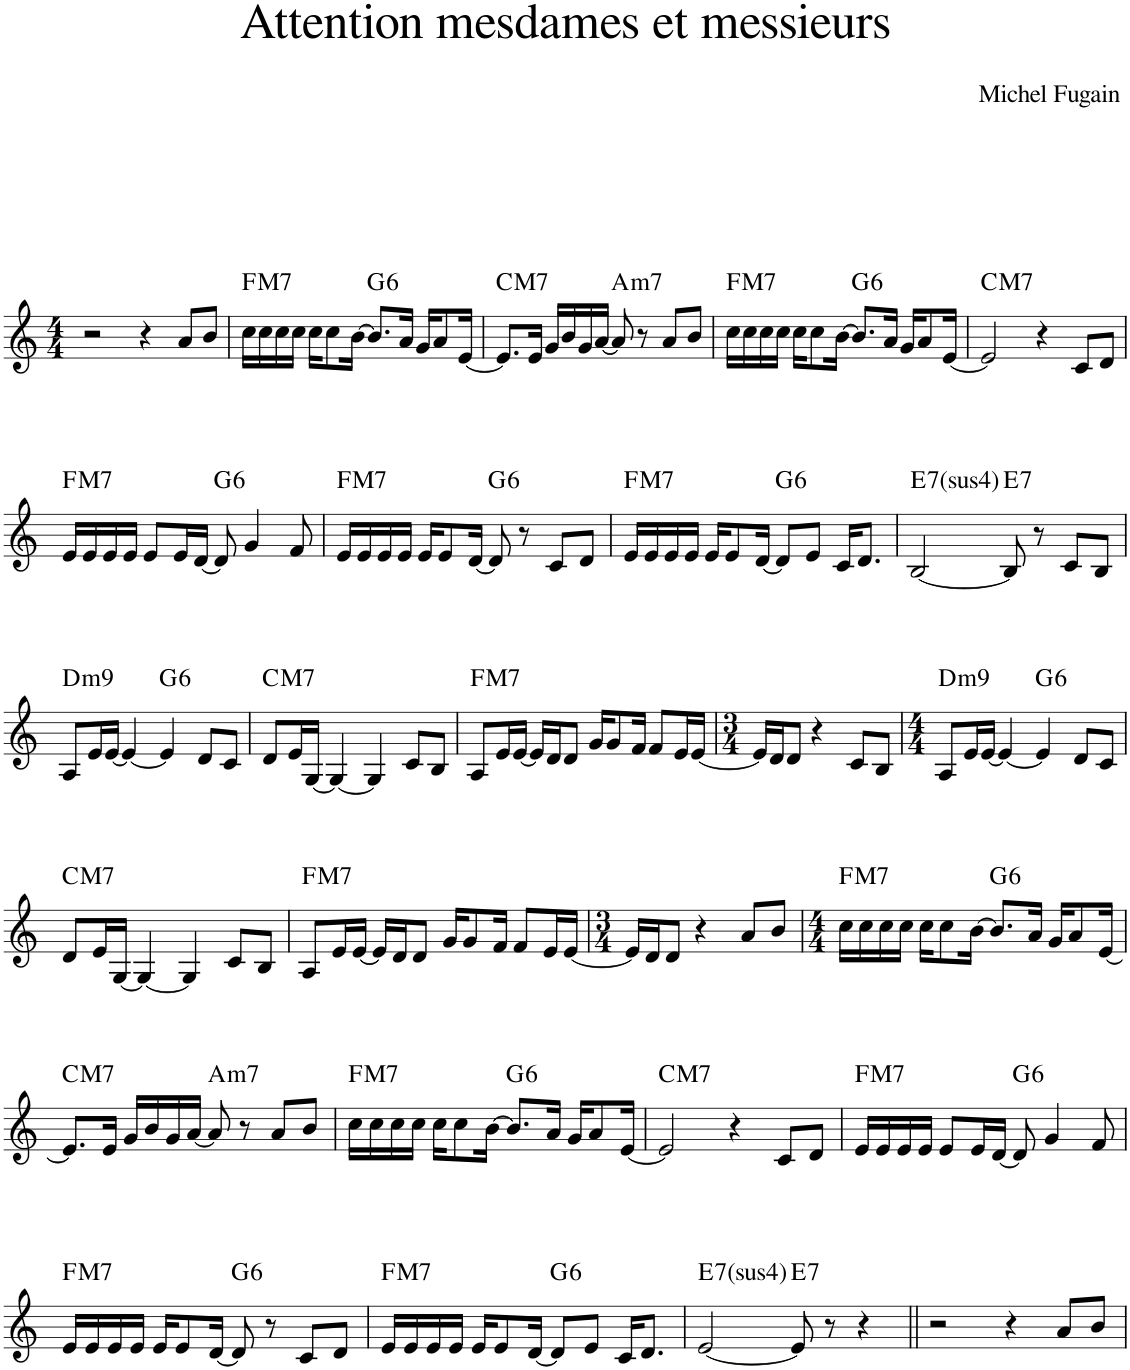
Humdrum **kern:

**kern	**harte
*part1	*part1
*staff1	*
*I"Piano	*
*I'Pno.	*
*clefG2	*
*k[]	*
*M4/4	*
=1	=1
2r	.
4r	.
8a/L	.
8b/J	.
=2	=2
!	!LO:H:kt=M7
16cc\LL	F:maj7
16cc\	.
16cc\	.
16cc\JJ	.
16cc\KL	.
8cc\	.
[16b\Jk	.
!	!LO:H:kt=6
8.b/L]	G:maj6
16a/Jk	.
16g/KL	.
8a/	.
[16e/Jk	.
=3	=3
!	!LO:H:kt=M7
8.e/L]	C:maj7
16e/Jk	.
16g/LL	.
16b/	.
16g/	.
[16a/JJ	.
!	!LO:H:kt=m7
8a/]	A:min7
8r	.
8a/L	.
8b/J	.
=4	=4
!	!LO:H:kt=M7
16cc\LL	F:maj7
16cc\	.
16cc\	.
16cc\JJ	.
16cc\KL	.
8cc\	.
[16b\Jk	.
!	!LO:H:kt=6
8.b/L]	G:maj6
16a/Jk	.
16g/KL	.
8a/	.
[16e/Jk	.
=5	=5
!	!LO:H:kt=M7
2e/]	C:maj7
4r	.
8c/L	.
8d/J	.
!!LO:LB:g=z
=6	=6
!	!LO:H:kt=M7
16e/LL	F:maj7
16e/	.
16e/	.
16e/JJ	.
8e/L	.
16e/L	.
[16d/JJ	.
!	!LO:H:kt=6
8d/]	G:maj6
4g/	.
8f/	.
=7	=7
!	!LO:H:kt=M7
16e/LL	F:maj7
16e/	.
16e/	.
16e/JJ	.
16e/KL	.
8e/	.
[16d/Jk	.
!	!LO:H:kt=6
8d/]	G:maj6
8r	.
8c/L	.
8d/J	.
=8	=8
!	!LO:H:kt=M7
16e/LL	F:maj7
16e/	.
16e/	.
16e/JJ	.
16e/KL	.
8e/	.
[16d/Jk	.
!	!LO:H:kt=6
8d/L]	G:maj6
8e/J	.
16c/KL	.
8.d/J	.
=9	=9
!	!LO:H:kt=74
[2B/	E:sus4(7)
!	!LO:H:kt=7
8B/]	E:7
8r	.
8c/L	.
8B/J	.
!!LO:LB:g=z
=10	=10
!	!LO:H:kt=m9
8A/L	D:min9
16e/L	.
[16e/JJ	.
4e/_	.
!	!LO:H:kt=6
4e/]	G:maj6
8d/L	.
8c/J	.
=11	=11
!	!LO:H:kt=M7
8d/L	C:maj7
16e/L	.
[16G/JJ	.
4G/_	.
4G/]	.
8c/L	.
8B/J	.
=12	=12
!	!LO:H:kt=M7
8A/L	F:maj7
16e/L	.
[16e/JJ	.
16e/LL]	.
16d/J	.
8d/J	.
16g/KL	.
8g/	.
16f/Jk	.
8f/L	.
16e/L	.
[16e/JJ	.
=13	=13
*M3/4	*
16e/LL]	.
16d/J	.
8d/J	.
4r	.
8c/L	.
8B/J	.
=14	=14
*M4/4	*
!	!LO:H:kt=m9
8A/L	D:min9
16e/L	.
[16e/JJ	.
4e/_	.
!	!LO:H:kt=6
4e/]	G:maj6
8d/L	.
8c/J	.
!!LO:LB:g=z
=15	=15
!	!LO:H:kt=M7
8d/L	C:maj7
16e/L	.
[16G/JJ	.
4G/_	.
4G/]	.
8c/L	.
8B/J	.
=16	=16
!	!LO:H:kt=M7
8A/L	F:maj7
16e/L	.
[16e/JJ	.
16e/LL]	.
16d/J	.
8d/J	.
16g/KL	.
8g/	.
16f/Jk	.
8f/L	.
16e/L	.
[16e/JJ	.
=17	=17
*M3/4	*
16e/LL]	.
16d/J	.
8d/J	.
4r	.
8a/L	.
8b/J	.
=18	=18
*M4/4	*
!	!LO:H:kt=M7
16cc\LL	F:maj7
16cc\	.
16cc\	.
16cc\JJ	.
16cc\KL	.
8cc\	.
[16b\Jk	.
!	!LO:H:kt=6
8.b/L]	G:maj6
16a/Jk	.
16g/KL	.
8a/	.
[16e/Jk	.
!!LO:LB:g=z
=19	=19
!	!LO:H:kt=M7
8.e/L]	C:maj7
16e/Jk	.
16g/LL	.
16b/	.
16g/	.
[16a/JJ	.
!	!LO:H:kt=m7
8a/]	A:min7
8r	.
8a/L	.
8b/J	.
=20	=20
!	!LO:H:kt=M7
16cc\LL	F:maj7
16cc\	.
16cc\	.
16cc\JJ	.
16cc\KL	.
8cc\	.
[16b\Jk	.
!	!LO:H:kt=6
8.b/L]	G:maj6
16a/Jk	.
16g/KL	.
8a/	.
[16e/Jk	.
=21	=21
!	!LO:H:kt=M7
2e/]	C:maj7
4r	.
8c/L	.
8d/J	.
=22	=22
!	!LO:H:kt=M7
16e/LL	F:maj7
16e/	.
16e/	.
16e/JJ	.
8e/L	.
16e/L	.
[16d/JJ	.
!	!LO:H:kt=6
8d/]	G:maj6
4g/	.
8f/	.
!!LO:LB:g=z
=23	=23
!	!LO:H:kt=M7
16e/LL	F:maj7
16e/	.
16e/	.
16e/JJ	.
16e/KL	.
8e/	.
[16d/Jk	.
!	!LO:H:kt=6
8d/]	G:maj6
8r	.
8c/L	.
8d/J	.
=24	=24
!	!LO:H:kt=M7
16e/LL	F:maj7
16e/	.
16e/	.
16e/JJ	.
16e/KL	.
8e/	.
[16d/Jk	.
!	!LO:H:kt=6
8d/L]	G:maj6
8e/J	.
16c/KL	.
8.d/J	.
=25	=25
!	!LO:H:kt=74
[2e/	E:sus4(7)
!	!LO:H:kt=7
8e/]	E:7
8r	.
4r	.
=26||	=26||
2r	.
4r	.
8a/L	.
8b/J	.
=	=
*-	*-
